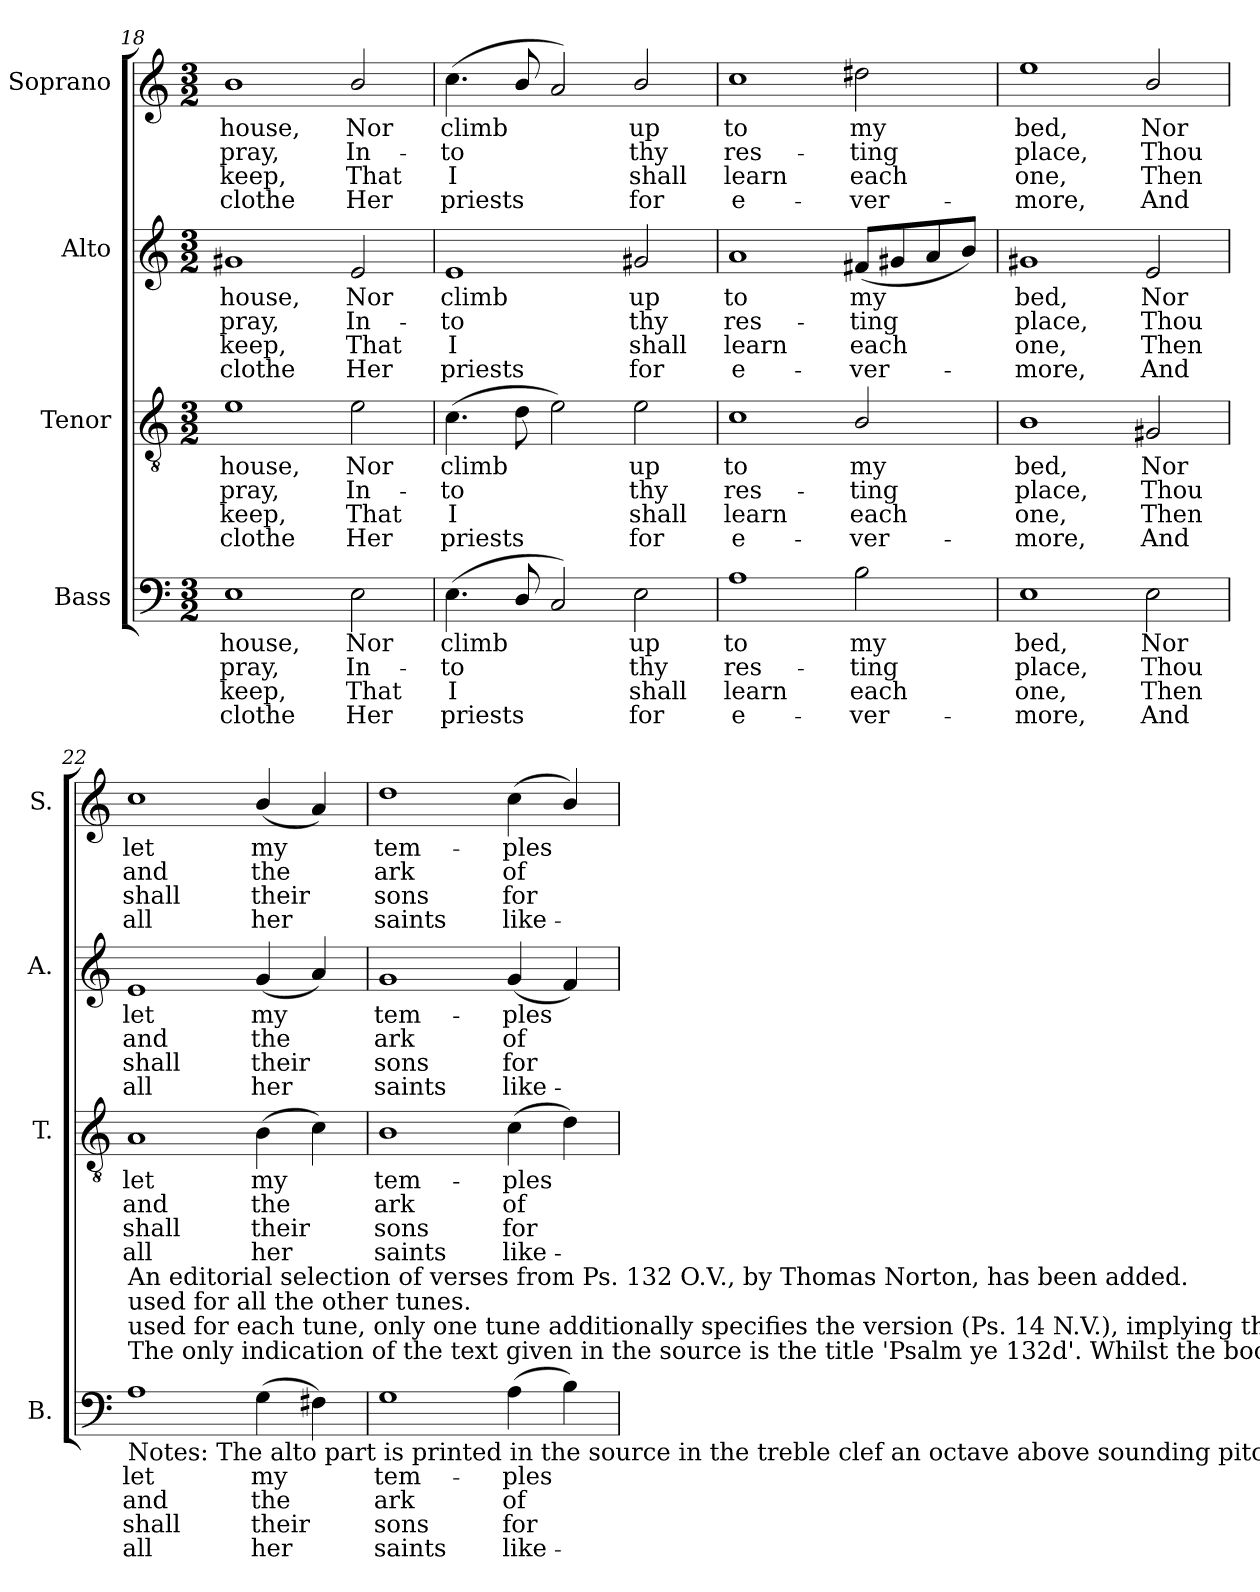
**kern	**text	**text	**text	**text	**kern	**text	**text	**text	**text	**kern	**text	**text	**text	**text	**kern	**text	**text	**text	**text
*part4	*part4	*part4	*part4	*part4	*part3	*part3	*part3	*part3	*part3	*part2	*part2	*part2	*part2	*part2	*part1	*part1	*part1	*part1	*part1
*staff4	*staff4	*staff4	*staff4	*staff4	*staff3	*staff3	*staff3	*staff3	*staff3	*staff2	*staff2	*staff2	*staff2	*staff2	*staff1	*staff1	*staff1	*staff1	*staff1
*I"Bass	*	*	*	*	*I"Tenor	*	*	*	*	*I"Alto	*	*	*	*	*I"Soprano	*	*	*	*
*I'B.	*	*	*	*	*I'T.	*	*	*	*	*I'A.	*	*	*	*	*I'S.	*	*	*	*
*clefF4	*	*	*	*	*clefGv2	*	*	*	*	*clefG2	*	*	*	*	*clefG2	*	*	*	*
*	*	*	*	*	*ITrd7c12	*	*	*	*	*	*	*	*	*	*	*	*	*	*
*k[]	*	*	*	*	*k[]	*	*	*	*	*k[]	*	*	*	*	*k[]	*	*	*	*
*a:	*	*	*	*	*a:	*	*	*	*	*a:	*	*	*	*	*a:	*	*	*	*
*M3/2	*	*	*	*	*M3/2	*	*	*	*	*M3/2	*	*	*	*	*M3/2	*	*	*	*
=18	=18	=18	=18	=18	=18	=18	=18	=18	=18	=18	=18	=18	=18	=18	=18	=18	=18	=18	=18
!	!LO:LY:b:color=#000000	!LO:LY:b:color=#000000	!LO:LY:b:color=#000000	!LO:LY:b:color=#000000	!	!	!	!	!	!	!	!	!	!	!	!	!	!	!
!	!	!	!	!	!	!LO:LY:b:color=#000000	!LO:LY:b:color=#000000	!LO:LY:b:color=#000000	!LO:LY:b:color=#000000	!	!	!	!	!	!	!	!	!	!
!	!	!	!	!	!	!	!	!	!	!	!LO:LY:b:color=#000000	!LO:LY:b:color=#000000	!LO:LY:b:color=#000000	!LO:LY:b:color=#000000	!	!	!	!	!
!	!	!	!	!	!	!	!	!	!	!	!	!	!	!	!	!LO:LY:b:color=#000000	!LO:LY:b:color=#000000	!LO:LY:b:color=#000000	!LO:LY:b:color=#000000
1Ei	house,	pray,	keep,	clothe	1Ei	house,	pray,	keep,	clothe	1g#Xi	house,	pray,	keep,	clothe	1bi	house,	pray,	keep,	clothe
!	!LO:LY:b:color=#000000	!LO:LY:b:color=#000000	!LO:LY:b:color=#000000	!LO:LY:b:color=#000000	!	!	!	!	!	!	!	!	!	!	!	!	!	!	!
!	!	!	!	!	!	!LO:LY:b:color=#000000	!LO:LY:b:color=#000000	!LO:LY:b:color=#000000	!LO:LY:b:color=#000000	!	!	!	!	!	!	!	!	!	!
!	!	!	!	!	!	!	!	!	!	!	!LO:LY:b:color=#000000	!LO:LY:b:color=#000000	!LO:LY:b:color=#000000	!LO:LY:b:color=#000000	!	!	!	!	!
!	!	!	!	!	!	!	!	!	!	!	!	!	!	!	!	!LO:LY:b:color=#000000	!LO:LY:b:color=#000000	!LO:LY:b:color=#000000	!LO:LY:b:color=#000000
2Ei\	Nor	In-	That	Her	2Ei\	Nor	In-	That	Her	2ei/	Nor	In-	That	Her	2bi/	Nor	In-	That	Her
=19	=19	=19	=19	=19	=19	=19	=19	=19	=19	=19	=19	=19	=19	=19	=19	=19	=19	=19	=19
!	!LO:LY:b:color=#000000	!LO:LY:b:color=#000000	!LO:LY:b:color=#000000	!LO:LY:b:color=#000000	!	!	!	!	!	!	!	!	!	!	!	!	!	!	!
!	!	!	!	!	!	!LO:LY:b:color=#000000	!LO:LY:b:color=#000000	!LO:LY:b:color=#000000	!LO:LY:b:color=#000000	!	!	!	!	!	!	!	!	!	!
!	!	!	!	!	!	!	!	!	!	!	!LO:LY:b:color=#000000	!LO:LY:b:color=#000000	!LO:LY:b:color=#000000	!LO:LY:b:color=#000000	!	!	!	!	!
!	!	!	!	!	!	!	!	!	!	!	!	!	!	!	!	!LO:LY:b:color=#000000	!LO:LY:b:color=#000000	!LO:LY:b:color=#000000	!LO:LY:b:color=#000000
(4.Ei\	climb	-to	I	priests	(4.Ci\	climb	-to	I	priests	1ei	climb	-to	I	priests	(4.cci\	climb	-to	I	priests
8Di/	.	.	.	.	8Di\	.	.	.	.	.	.	.	.	.	8bi/	.	.	.	.
2Ci/)	.	.	.	.	2Ei\)	.	.	.	.	.	.	.	.	.	2ai/)	.	.	.	.
!	!LO:LY:b:color=#000000	!LO:LY:b:color=#000000	!LO:LY:b:color=#000000	!LO:LY:b:color=#000000	!	!	!	!	!	!	!	!	!	!	!	!	!	!	!
!	!	!	!	!	!	!LO:LY:b:color=#000000	!LO:LY:b:color=#000000	!LO:LY:b:color=#000000	!LO:LY:b:color=#000000	!	!	!	!	!	!	!	!	!	!
!	!	!	!	!	!	!	!	!	!	!	!LO:LY:b:color=#000000	!LO:LY:b:color=#000000	!LO:LY:b:color=#000000	!LO:LY:b:color=#000000	!	!	!	!	!
!	!	!	!	!	!	!	!	!	!	!	!	!	!	!	!	!LO:LY:b:color=#000000	!LO:LY:b:color=#000000	!LO:LY:b:color=#000000	!LO:LY:b:color=#000000
2Ei\	up	thy	shall	for	2Ei\	up	thy	shall	for	2g#Xi/	up	thy	shall	for	2bi/	up	thy	shall	for
=20	=20	=20	=20	=20	=20	=20	=20	=20	=20	=20	=20	=20	=20	=20	=20	=20	=20	=20	=20
!	!LO:LY:b:color=#000000	!LO:LY:b:color=#000000	!LO:LY:b:color=#000000	!LO:LY:b:color=#000000	!	!	!	!	!	!	!	!	!	!	!	!	!	!	!
!	!	!	!	!	!	!LO:LY:b:color=#000000	!LO:LY:b:color=#000000	!LO:LY:b:color=#000000	!LO:LY:b:color=#000000	!	!	!	!	!	!	!	!	!	!
!	!	!	!	!	!	!	!	!	!	!	!LO:LY:b:color=#000000	!LO:LY:b:color=#000000	!LO:LY:b:color=#000000	!LO:LY:b:color=#000000	!	!	!	!	!
!	!	!	!	!	!	!	!	!	!	!	!	!	!	!	!	!LO:LY:b:color=#000000	!LO:LY:b:color=#000000	!LO:LY:b:color=#000000	!LO:LY:b:color=#000000
1Ai	to	res-	learn	e-	1Ci	to	res-	learn	e-	1ai	to	res-	learn	e-	1cci	to	res-	learn	e-
!	!LO:LY:b:color=#000000	!LO:LY:b:color=#000000	!LO:LY:b:color=#000000	!LO:LY:b:color=#000000	!	!	!	!	!	!	!	!	!	!	!	!	!	!	!
!	!	!	!	!	!	!LO:LY:b:color=#000000	!LO:LY:b:color=#000000	!LO:LY:b:color=#000000	!LO:LY:b:color=#000000	!	!	!	!	!	!	!	!	!	!
!	!	!	!	!	!	!	!	!	!	!	!LO:LY:b:color=#000000	!LO:LY:b:color=#000000	!LO:LY:b:color=#000000	!LO:LY:b:color=#000000	!	!	!	!	!
!	!	!	!	!	!	!	!	!	!	!	!	!	!	!	!	!LO:LY:b:color=#000000	!LO:LY:b:color=#000000	!LO:LY:b:color=#000000	!LO:LY:b:color=#000000
2Bi\	my	-ting	-each	ver-	2BBi/	my	-ting	-each	ver-	(8f#Xi/L	my	-ting	-each	ver-	2dd#Xi\	my	-ting	-each	ver-
.	.	.	.	.	.	.	.	.	.	8g#Xi/	.	.	.	.	.	.	.	.	.
.	.	.	.	.	.	.	.	.	.	8ai/	.	.	.	.	.	.	.	.	.
.	.	.	.	.	.	.	.	.	.	8bi/J)	.	.	.	.	.	.	.	.	.
=21	=21	=21	=21	=21	=21	=21	=21	=21	=21	=21	=21	=21	=21	=21	=21	=21	=21	=21	=21
!	!LO:LY:b:color=#000000	!LO:LY:b:color=#000000	!LO:LY:b:color=#000000	!LO:LY:b:color=#000000	!	!	!	!	!	!	!	!	!	!	!	!	!	!	!
!	!	!	!	!	!	!LO:LY:b:color=#000000	!LO:LY:b:color=#000000	!LO:LY:b:color=#000000	!LO:LY:b:color=#000000	!	!	!	!	!	!	!	!	!	!
!	!	!	!	!	!	!	!	!	!	!	!LO:LY:b:color=#000000	!LO:LY:b:color=#000000	!LO:LY:b:color=#000000	!LO:LY:b:color=#000000	!	!	!	!	!
!	!	!	!	!	!	!	!	!	!	!	!	!	!	!	!	!LO:LY:b:color=#000000	!LO:LY:b:color=#000000	!LO:LY:b:color=#000000	!LO:LY:b:color=#000000
1Ei	bed,	place,	-one,	more,	1BBi	bed,	place,	-one,	more,	1g#Xi	bed,	place,	-one,	more,	1eei	bed,	place,	-one,	more,
!	!LO:LY:b:color=#000000	!LO:LY:b:color=#000000	!LO:LY:b:color=#000000	!LO:LY:b:color=#000000	!	!	!	!	!	!	!	!	!	!	!	!	!	!	!
!	!	!	!	!	!	!LO:LY:b:color=#000000	!LO:LY:b:color=#000000	!LO:LY:b:color=#000000	!LO:LY:b:color=#000000	!	!	!	!	!	!	!	!	!	!
!	!	!	!	!	!	!	!	!	!	!	!LO:LY:b:color=#000000	!LO:LY:b:color=#000000	!LO:LY:b:color=#000000	!LO:LY:b:color=#000000	!	!	!	!	!
!	!	!	!	!	!	!	!	!	!	!	!	!	!	!	!	!LO:LY:b:color=#000000	!LO:LY:b:color=#000000	!LO:LY:b:color=#000000	!LO:LY:b:color=#000000
2Ei\	Nor	Thou	Then	And	2GG#Xi/	Nor	Thou	Then	And	2ei/	Nor	Thou	Then	And	2bi/	Nor	Thou	Then	And
!!LO:LB:g=z
=22	=22	=22	=22	=22	=22	=22	=22	=22	=22	=22	=22	=22	=22	=22	=22	=22	=22	=22	=22
!	!LO:LY:b:color=#000000	!LO:LY:b:color=#000000	!LO:LY:b:color=#000000	!LO:LY:b:color=#000000	!	!	!	!	!	!	!	!	!	!	!	!	!	!	!
!	!	!	!	!	!	!LO:LY:b:color=#000000	!LO:LY:b:color=#000000	!LO:LY:b:color=#000000	!LO:LY:b:color=#000000	!	!	!	!	!	!	!	!	!	!
!	!	!	!	!	!	!	!	!	!	!	!LO:LY:b:color=#000000	!LO:LY:b:color=#000000	!LO:LY:b:color=#000000	!LO:LY:b:color=#000000	!	!	!	!	!
!LO:TX:b:t=Notes&colon; The alto part is printed in the source in the treble clef an octave above sounding pitch.	!	!	!	!	!	!	!	!	!	!	!	!	!	!	!	!	!	!	!
!LO:TX:t=The only indication of the text given in the source is the title 'Psalm ye 132d'. Whilst the book specifies the psalm to be	!	!	!	!	!	!	!	!	!	!	!	!	!	!	!	!	!	!	!
!LO:TX:t=used for each tune, only one tune additionally specifies the version (Ps. 14 N.V.), implying that the Old Version should be	!	!	!	!	!	!	!	!	!	!	!	!	!	!	!	!	!	!	!
!LO:TX:t=used for all the other tunes.	!	!	!	!	!	!	!	!	!	!	!	!	!	!	!	!	!	!	!
!LO:TX:t=An editorial selection of verses from Ps. 132 O.V., by Thomas Norton, has been added.	!	!	!	!	!	!	!	!	!	!	!	!	!	!	!	!	!	!	!
!	!	!	!	!	!	!	!	!	!	!	!	!	!	!	!	!LO:LY:b:color=#000000	!LO:LY:b:color=#000000	!LO:LY:b:color=#000000	!LO:LY:b:color=#000000
1Ai	let	and	shall	all	1AAi	let	and	shall	all	1ei	let	and	shall	all	1cci	let	and	shall	all
!	!LO:LY:b:color=#000000	!LO:LY:b:color=#000000	!LO:LY:b:color=#000000	!LO:LY:b:color=#000000	!	!	!	!	!	!	!	!	!	!	!	!	!	!	!
!	!	!	!	!	!	!LO:LY:b:color=#000000	!LO:LY:b:color=#000000	!LO:LY:b:color=#000000	!LO:LY:b:color=#000000	!	!	!	!	!	!	!	!	!	!
!	!	!	!	!	!	!	!	!	!	!	!LO:LY:b:color=#000000	!LO:LY:b:color=#000000	!LO:LY:b:color=#000000	!LO:LY:b:color=#000000	!	!	!	!	!
!	!	!	!	!	!	!	!	!	!	!	!	!	!	!	!	!LO:LY:b:color=#000000	!LO:LY:b:color=#000000	!LO:LY:b:color=#000000	!LO:LY:b:color=#000000
(4Gi\	my	the	their	her	(4BBi\	my	the	their	her	(4gi/	my	the	their	her	(4bi/	my	the	their	her
4F#Xi\)	.	.	.	.	4Ci\)	.	.	.	.	4ai/)	.	.	.	.	4ai/)	.	.	.	.
=23	=23	=23	=23	=23	=23	=23	=23	=23	=23	=23	=23	=23	=23	=23	=23	=23	=23	=23	=23
!	!LO:LY:b:color=#000000	!LO:LY:b:color=#000000	!LO:LY:b:color=#000000	!LO:LY:b:color=#000000	!	!	!	!	!	!	!	!	!	!	!	!	!	!	!
!	!	!	!	!	!	!LO:LY:b:color=#000000	!LO:LY:b:color=#000000	!LO:LY:b:color=#000000	!LO:LY:b:color=#000000	!	!	!	!	!	!	!	!	!	!
!	!	!	!	!	!	!	!	!	!	!	!LO:LY:b:color=#000000	!LO:LY:b:color=#000000	!LO:LY:b:color=#000000	!LO:LY:b:color=#000000	!	!	!	!	!
!	!	!	!	!	!	!	!	!	!	!	!	!	!	!	!	!LO:LY:b:color=#000000	!LO:LY:b:color=#000000	!LO:LY:b:color=#000000	!LO:LY:b:color=#000000
1Gi	tem-	ark	sons	saints	1BBi	tem-	ark	sons	saints	1gi	tem-	ark	sons	saints	1ddi	tem-	ark	sons	saints
!	!LO:LY:b:color=#000000	!LO:LY:b:color=#000000	!LO:LY:b:color=#000000	!LO:LY:b:color=#000000	!	!	!	!	!	!	!	!	!	!	!	!	!	!	!
!	!	!	!	!	!	!LO:LY:b:color=#000000	!LO:LY:b:color=#000000	!LO:LY:b:color=#000000	!LO:LY:b:color=#000000	!	!	!	!	!	!	!	!	!	!
!	!	!	!	!	!	!	!	!	!	!	!LO:LY:b:color=#000000	!LO:LY:b:color=#000000	!LO:LY:b:color=#000000	!LO:LY:b:color=#000000	!	!	!	!	!
!	!	!	!	!	!	!	!	!	!	!	!	!	!	!	!	!LO:LY:b:color=#000000	!LO:LY:b:color=#000000	!LO:LY:b:color=#000000	!LO:LY:b:color=#000000
(4Ai\	-ples	of	for	like-	(4Ci\	-ples	of	for	like-	(4gi/	-ples	of	for	like-	(4cci\	-ples	of	for	like-
4Bi\)	.	.	.	.	4Di\)	.	.	.	.	4fi/)	.	.	.	.	4bi/)	.	.	.	.
=	=	=	=	=	=	=	=	=	=	=	=	=	=	=	=	=	=	=	=
*-	*-	*-	*-	*-	*-	*-	*-	*-	*-	*-	*-	*-	*-	*-	*-	*-	*-	*-	*-
